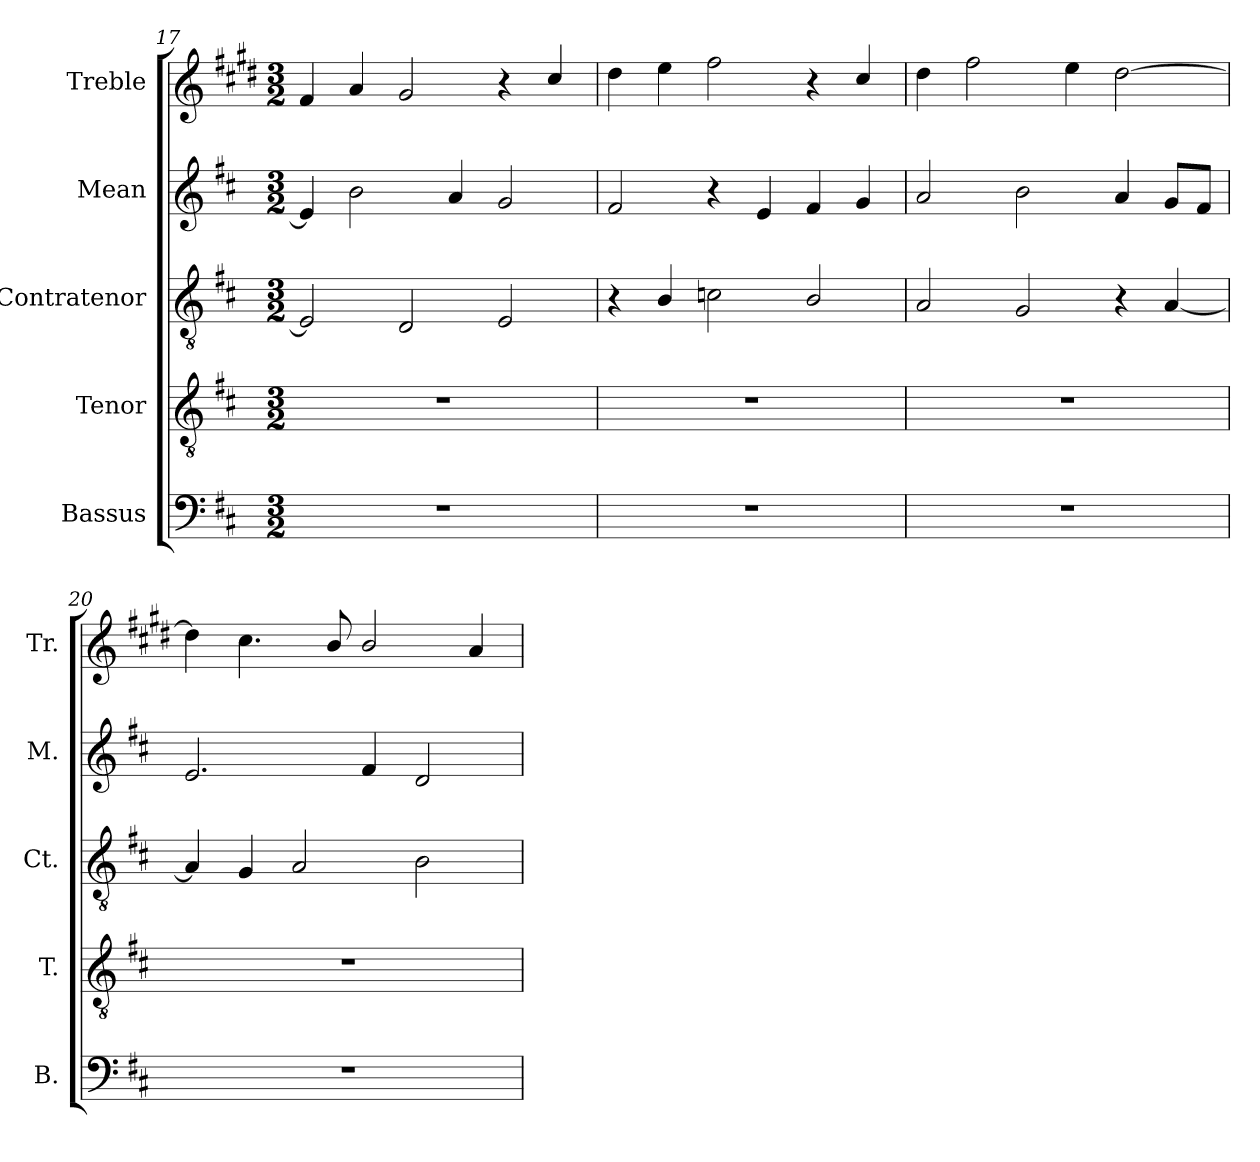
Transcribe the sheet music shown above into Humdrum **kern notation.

**kern	**kern	**kern	**kern	**kern
*part5	*part4	*part3	*part2	*part1
*staff5	*staff4	*staff3	*staff2	*staff1
*I"Bassus	*I"Tenor	*I"Contratenor	*I"Mean	*I"Treble
*I'B.	*I'T.	*I'Ct.	*I'M.	*I'Tr.
!!LO:PB:g=z
*clefF4	*clefGv2	*clefGv2	*clefG2	*clefG2
*ITrd7c12	*	*	*	*ITrd1c2
*k[f#c#]	*k[f#c#]	*k[f#c#]	*k[f#c#]	*k[f#c#]
*D:	*D:	*D:	*D:	*D:
*M3/2	*M3/2	*M3/2	*M3/2	*M3/2
=17	=17	=17	=17	=17
1.r	1.r	2E/]	4e/]	4e/
.	.	.	2b\	4g/
.	.	2D/	.	2f#/
.	.	.	4a/	.
.	.	2E/	2g/	4r
.	.	.	.	4b/
=18	=18	=18	=18	=18
1.r	1.r	4r	2f#/	4cc#\
.	.	4B/	.	4dd\
.	.	2cn\	4r	2ee\
.	.	.	4e/	.
.	.	2B/	4f#/	4r
.	.	.	4g/	4b/
=19	=19	=19	=19	=19
1.r	1.r	2A/	2a/	4cc#\
.	.	.	.	2ee\
.	.	2G/	2b\	.
.	.	.	.	4dd\
.	.	4r	4a/	[>2cc#\
.	.	[<4A/	8g/L	.
.	.	.	8f#/J	.
=20	=20	=20	=20	=20
1.r	1.r	4A/]	2.e/	4cc#\]
.	.	4G/	.	4.b\
.	.	2A/	.	.
.	.	.	.	8a/
.	.	.	4f#/	2a/
.	.	2B\	2d/	.
.	.	.	.	4g/
=	=	=	=	=
*-	*-	*-	*-	*-
